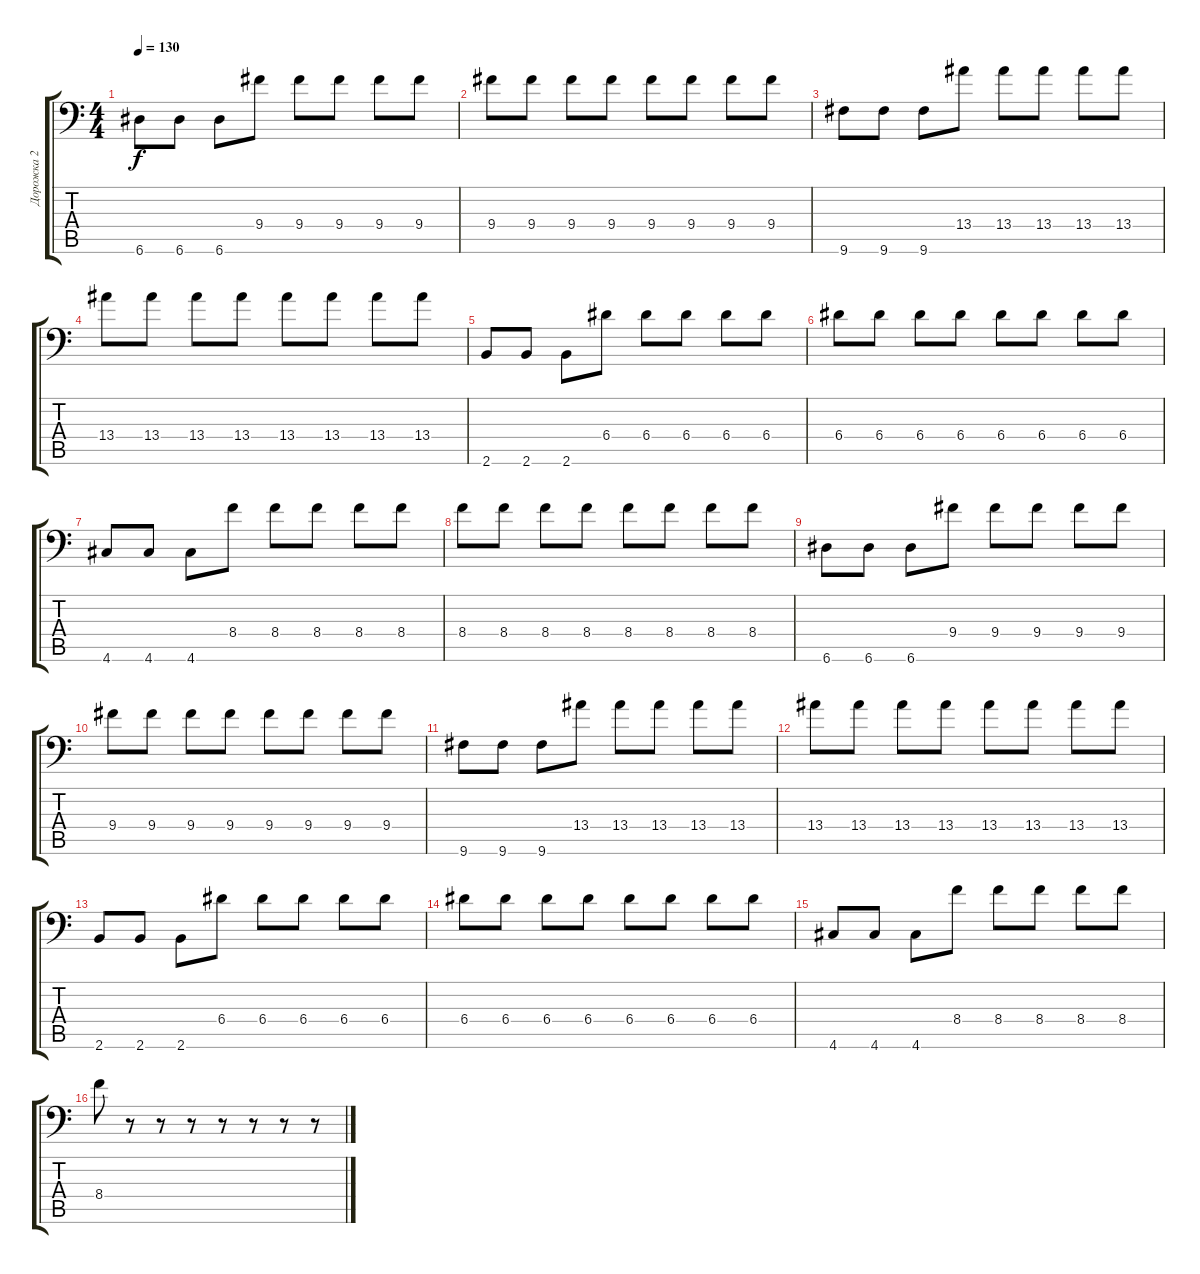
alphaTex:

\track ("Дорожка 2" "Дорожка 2") {instrument distortionguitar}
\staff {score tabs}
\tuning (B3 Gb3 D3 A2 E2 A1) {hide}
\ts (4 4)
\tempo 130
\clef f4
\ks c
6.6.8{dy f} 6.6.8 6.6.8 9.4.8 9.4.8 9.4.8 9.4.8 9.4.8 |
9.4.8 9.4.8 9.4.8 9.4.8 9.4.8 9.4.8 9.4.8 9.4.8 |
9.6.8 9.6.8 9.6.8 13.4.8 13.4.8 13.4.8 13.4.8 13.4.8 |
13.4.8 13.4.8 13.4.8 13.4.8 13.4.8 13.4.8 13.4.8 13.4.8 |
2.6.8 2.6.8 2.6.8 6.4.8 6.4.8 6.4.8 6.4.8 6.4.8 |
6.4.8 6.4.8 6.4.8 6.4.8 6.4.8 6.4.8 6.4.8 6.4.8 |
4.6.8 4.6.8 4.6.8 8.4.8 8.4.8 8.4.8 8.4.8 8.4.8 |
8.4.8 8.4.8 8.4.8 8.4.8 8.4.8 8.4.8 8.4.8 8.4.8 |
6.6.8 6.6.8 6.6.8 9.4.8 9.4.8 9.4.8 9.4.8 9.4.8 |
9.4.8 9.4.8 9.4.8 9.4.8 9.4.8 9.4.8 9.4.8 9.4.8 |
9.6.8 9.6.8 9.6.8 13.4.8 13.4.8 13.4.8 13.4.8 13.4.8 |
13.4.8 13.4.8 13.4.8 13.4.8 13.4.8 13.4.8 13.4.8 13.4.8 |
2.6.8 2.6.8 2.6.8 6.4.8 6.4.8 6.4.8 6.4.8 6.4.8 |
6.4.8 6.4.8 6.4.8 6.4.8 6.4.8 6.4.8 6.4.8 6.4.8 |
4.6.8 4.6.8 4.6.8 8.4.8 8.4.8 8.4.8 8.4.8 8.4.8 |
8.4.8 r.8 r.8 r.8 r.8 r.8 r.8 r.8
